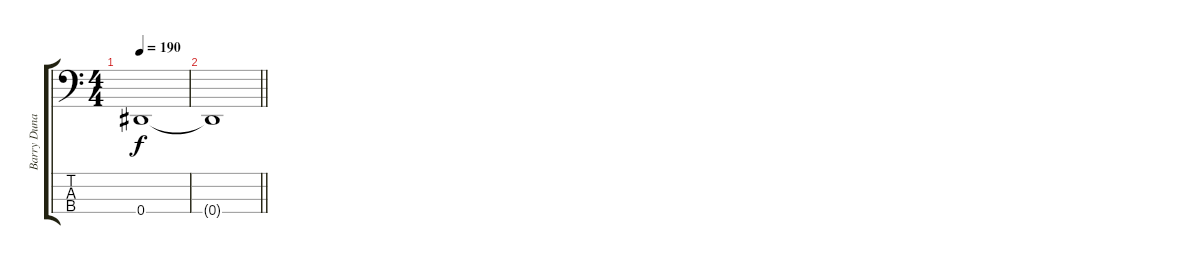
\track ("Barry Dunaway" "Barry Duna") {instrument electricbassfinger}
\staff {score tabs}
\tuning (Gb2 Db2 Ab1 Eb1) {hide}
\ts (4 4)
\tempo 190
\clef f4
\ks c
0.4.1{dy f} |
\barLineRight lightlight
0.4{t}.1
